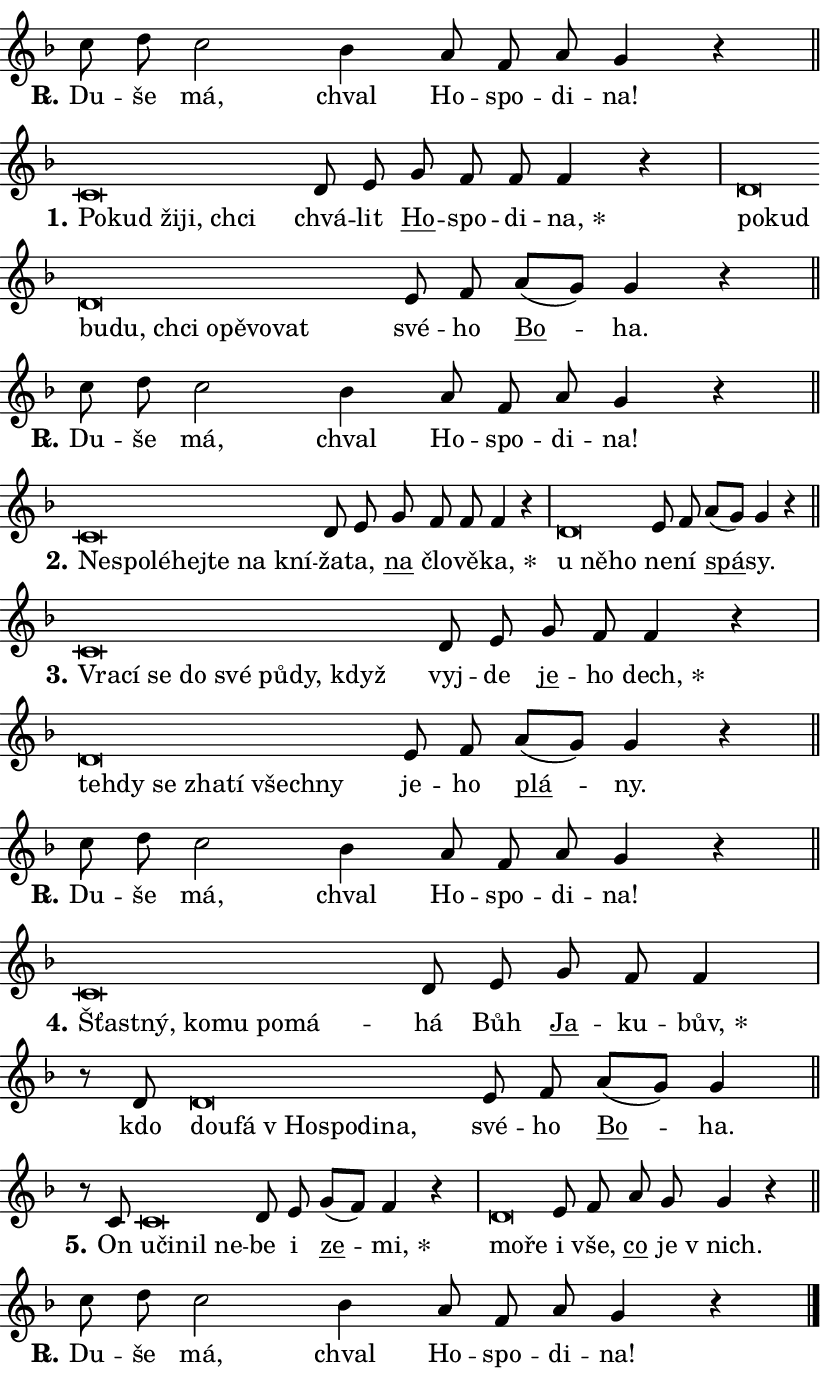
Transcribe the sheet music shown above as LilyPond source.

\version "2.24.0"
\header { tagline = "" }
\paper {
  indent = 0\cm
  top-margin = 0\cm
  right-margin = 0.13\cm % to fit lyric hyphens
  bottom-margin = 0\cm
  left-margin = 0\cm
  paper-width = 14\cm
  page-breaking = #ly:one-page-breaking
  system-system-spacing.basic-distance = #11
  score-system-spacing.basic-distance = #11
  ragged-last = ##f
}


%% Author: Thomas Morley
%% https://lists.gnu.org/archive/html/lilypond-user/2020-05/msg00002.html
#(define (line-position grob)
"Returns position of @var[grob} in current system:
   @code{'start}, if at first time-step
   @code{'end}, if at last time-step
   @code{'middle} otherwise
"
  (let* ((col (ly:item-get-column grob))
         (ln (ly:grob-object col 'left-neighbor))
         (rn (ly:grob-object col 'right-neighbor))
         (col-to-check-left (if (ly:grob? ln) ln col))
         (col-to-check-right (if (ly:grob? rn) rn col))
         (break-dir-left
           (and
             (ly:grob-property col-to-check-left 'non-musical #f)
             (ly:item-break-dir col-to-check-left)))
         (break-dir-right
           (and
             (ly:grob-property col-to-check-right 'non-musical #f)
             (ly:item-break-dir col-to-check-right))))
        (cond ((eqv? 1 break-dir-left) 'start)
              ((eqv? -1 break-dir-right) 'end)
              (else 'middle))))

#(define (tranparent-at-line-position vctor)
  (lambda (grob)
  "Relying on @code{line-position} select the relevant enry from @var{vctor}.
Used to determine transparency,"
    (case (line-position grob)
      ((end) (not (vector-ref vctor 0)))
      ((middle) (not (vector-ref vctor 1)))
      ((start) (not (vector-ref vctor 2))))))

noteHeadBreakVisibility =
#(define-music-function (break-visibility)(vector?)
"Makes @code{NoteHead}s transparent relying on @var{break-visibility}"
#{
  \override NoteHead.transparent =
    #(tranparent-at-line-position break-visibility)
#})

#(define delete-ledgers-for-transparent-note-heads
  (lambda (grob)
    "Reads whether a @code{NoteHead} is transparent.
If so this @code{NoteHead} is removed from @code{'note-heads} from
@var{grob}, which is supposed to be @code{LedgerLineSpanner}.
As a result ledgers are not printed for this @code{NoteHead}"
    (let* ((nhds-array (ly:grob-object grob 'note-heads))
           (nhds-list
             (if (ly:grob-array? nhds-array)
                 (ly:grob-array->list nhds-array)
                 '()))
           ;; Relies on the transparent-property being done before
           ;; Staff.LedgerLineSpanner.after-line-breaking is executed.
           ;; This is fragile ...
           (to-keep
             (remove
               (lambda (nhd)
                 (ly:grob-property nhd 'transparent #f))
               nhds-list)))
      ;; TODO find a better method to iterate over grob-arrays, similiar
      ;; to filter/remove etc for lists
      ;; For now rebuilt from scratch
      (set! (ly:grob-object grob 'note-heads)  '())
      (for-each
        (lambda (nhd)
          (ly:pointer-group-interface::add-grob grob 'note-heads nhd))
        to-keep))))

squashNotes = {
  \override NoteHead.X-extent = #'(-0.2 . 0.2)
  \override NoteHead.Y-extent = #'(-0.75 . 0)
  \override NoteHead.stencil =
    #(lambda (grob)
       (let ((pos (ly:grob-property grob 'staff-position)))
         (begin
           (if (< pos -7) (display "ERROR: Lower brevis then expected\n") (display ""))
           (if (<= pos -6) ly:text-interface::print ly:note-head::print))))
}
unSquashNotes = {
  \revert NoteHead.X-extent
  \revert NoteHead.Y-extent
  \revert NoteHead.stencil
}

hideNotes = \noteHeadBreakVisibility #begin-of-line-visible
unHideNotes = \noteHeadBreakVisibility #all-visible

% work-around for resetting accidentals
% https://lilypond.org/doc/v2.23/Documentation/notation/displaying-rhythms#unmetered-music
cadenzaMeasure = {
  \cadenzaOff
  \partial 1024 s1024
  \cadenzaOn
}

#(define-markup-command (accent layout props text) (markup?)
  "Underline accented syllable"
  (interpret-markup layout props
    #{\markup \override #'(offset . 4.3) \underline { #text }#}))

responsum = \markup \concat {
  "R" \hspace #-1.05 \path #0.1 #'((moveto 0 0.07) (lineto 0.9 0.8)) \hspace #0.05 "."
}

spaceSize = #0.6828661417322834 % exact space size for TeX Gyre Schola

\layout {
  \context {
    \Staff
    \remove "Time_signature_engraver"
    \override LedgerLineSpanner.after-line-breaking = #delete-ledgers-for-transparent-note-heads
  }
  \context {
    \Lyrics {
      \override LyricSpace.minimum-distance = \spaceSize
      \override LyricText.font-name = #"TeX Gyre Schola"
      \override LyricText.font-size = 1
      \override StanzaNumber.font-name = #"TeX Gyre Schola Bold"
      \override StanzaNumber.font-size = 1
    }
  }
  \context {
    \Score 
    \override NoteHead.text =
      #(lambda (grob) 
        (let ((pos (ly:grob-property grob 'staff-position)))
          #{\markup {
            \combine
              \halign #-0.55 \raise #(if (= pos -6) 0 0.5) \override #'(thickness . 2) \draw-line #'(3.2 . 0)
              \musicglyph "noteheads.sM1"
          }#}))
  }
}

% magnetic-lyrics.ily
%
%   written by
%     Jean Abou Samra <jean@abou-samra.fr>
%     Werner Lemberg <wl@gnu.org>
%
%   adapted by
%     Jiri Hon <jiri.hon@gmail.com>
%
% Version 2022-Apr-15

% https://www.mail-archive.com/lilypond-user@gnu.org/msg149350.html

#(define (Left_hyphen_pointer_engraver context)
   "Collect syllable-hyphen-syllable occurrences in lyrics and store
them in properties.  This engraver only looks to the left.  For
example, if the lyrics input is @code{foo -- bar}, it does the
following.

@itemize @bullet
@item
Set the @code{text} property of the @code{LyricHyphen} grob between
@q{foo} and @q{bar} to @code{foo}.

@item
Set the @code{left-hyphen} property of the @code{LyricText} grob with
text @q{foo} to the @code{LyricHyphen} grob between @q{foo} and
@q{bar}.
@end itemize

Use this auxiliary engraver in combination with the
@code{lyric-@/text::@/apply-@/magnetic-@/offset!} hook."
   (let ((hyphen #f)
         (text #f))
     (make-engraver
      (acknowledgers
       ((lyric-syllable-interface engraver grob source-engraver)
        (set! text grob)))
      (end-acknowledgers
       ((lyric-hyphen-interface engraver grob source-engraver)
        ;(when (not (grob::has-interface grob 'lyric-space-interface))
          (set! hyphen grob)));)
      ((stop-translation-timestep engraver)
       (when (and text hyphen)
         (ly:grob-set-object! text 'left-hyphen hyphen))
       (set! text #f)
       (set! hyphen #f)))))

#(define (lyric-text::apply-magnetic-offset! grob)
   "If the space between two syllables is less than the value in
property @code{LyricText@/.details@/.squash-threshold}, move the right
syllable to the left so that it gets concatenated with the left
syllable.

Use this function as a hook for
@code{LyricText@/.after-@/line-@/breaking} if the
@code{Left_@/hyphen_@/pointer_@/engraver} is active."
   (let ((hyphen (ly:grob-object grob 'left-hyphen #f)))
     (when hyphen
       (let ((left-text (ly:spanner-bound hyphen LEFT)))
         (when (grob::has-interface left-text 'lyric-syllable-interface)
           (let* ((common (ly:grob-common-refpoint grob left-text X))
                  (this-x-ext (ly:grob-extent grob common X))
                  (left-x-ext
                   (begin
                     ;; Trigger magnetism for left-text.
                     (ly:grob-property left-text 'after-line-breaking)
                     (ly:grob-extent left-text common X)))
                  ;; `delta` is the gap width between two syllables.
                  (delta (- (interval-start this-x-ext)
                            (interval-end left-x-ext)))
                  (details (ly:grob-property grob 'details))
                  (threshold (assoc-get 'squash-threshold details 0.2)))
             (when (< delta threshold)
               (let* (;; We have to manipulate the input text so that
                      ;; ligatures crossing syllable boundaries are not
                      ;; disabled.  For languages based on the Latin
                      ;; script this is essentially a beautification.
                      ;; However, for non-Western scripts it can be a
                      ;; necessity.
                      (lt (ly:grob-property left-text 'text))
                      (rt (ly:grob-property grob 'text))
                      (is-space (grob::has-interface hyphen 'lyric-space-interface))
                      (space (if is-space " " ""))
                      (extra-delta (if is-space spaceSize 0))
                      ;; Append new syllable.
                      (ltrt-space (if (and (string? lt) (string? rt))
                                (string-append lt space rt)
                                (make-concat-markup (list lt space rt))))
                      ;; Right-align `ltrt` to the right side.
                      (ltrt-space-markup (grob-interpret-markup
                               grob
                               (make-translate-markup
                                (cons (interval-length this-x-ext) 0)
                                (make-right-align-markup ltrt-space)))))
                 (begin
                   ;; Don't print `left-text`.
                   (ly:grob-set-property! left-text 'stencil #f)
                   ;; Set text and stencil (which holds all collected
                   ;; syllables so far) and shift it to the left.
                   (ly:grob-set-property! grob 'text ltrt-space)
                   (ly:grob-set-property! grob 'stencil ltrt-space-markup)
                   (ly:grob-translate-axis! grob (- (- delta extra-delta)) X))))))))))


#(define (lyric-hyphen::displace-bounds-first grob)
   ;; Make very sure this callback isn't triggered too early.
   (let ((left (ly:spanner-bound grob LEFT))
         (right (ly:spanner-bound grob RIGHT)))
     (ly:grob-property left 'after-line-breaking)
     (ly:grob-property right 'after-line-breaking)
     (ly:lyric-hyphen::print grob)))

squashThreshold = #0.4

\layout {
  \context {
    \Lyrics
    \consists #Left_hyphen_pointer_engraver
    \override LyricText.after-line-breaking =
      #lyric-text::apply-magnetic-offset!
    \override LyricHyphen.stencil = #lyric-hyphen::displace-bounds-first
    \override LyricText.details.squash-threshold = \squashThreshold
    \override LyricHyphen.minimum-distance = 0
    \override LyricHyphen.minimum-length = \squashThreshold
  }
}

squashText = \override LyricText.details.squash-threshold = 9999
unSquashText = \override LyricText.details.squash-threshold = \squashThreshold

leftText = \override LyricText.self-alignment-X = #LEFT
unLeftText = \revert LyricText.self-alignment-X

starOffset = #(lambda (grob) 
                (let ((x_offset (ly:self-alignment-interface::aligned-on-x-parent grob)))
                  (if (= x_offset 0) 0 (+ x_offset 1.2))))

star = #(define-music-function (syllable)(string?)
"Append star separator at the end of a syllable"
#{
  \once \override LyricText.X-offset = #starOffset
  \lyricmode { \markup {
    #syllable
    \override #'((font-name . "TeX Gyre Schola Bold")) \hspace #0.2 \lower #0.65 \larger "*"
  } }
#})

starAccent = #(define-music-function (syllable)(string?)
"Append star separator at the end of a syllable and make accent"
#{
  \once \override LyricText.X-offset = #starOffset
  \lyricmode { \markup {
    \accent #syllable
    \override #'((font-name . "TeX Gyre Schola Bold")) \hspace #0.2 \lower #0.65 \larger "*"
  } }
#})

breath = #(define-music-function (syllable)(string?)
"Append breathing indicator at the end of a syllable"
#{
  \lyricmode { \markup { #syllable "+" } }
#})

optionalBreath = #(define-music-function (syllable)(string?)
"Append optional breathing indicator at the end of a syllable"
#{
  \lyricmode { \markup { #syllable "(+)" } }
#})


\score {
    <<
        \new Voice = "melody" { \cadenzaOn \key f \major \relative { c''8 d c2 bes4 a8 f a g4 r \cadenzaMeasure \bar "||" \break } }
        \new Lyrics \lyricsto "melody" { \lyricmode { \set stanza = \responsum
Du -- še má, chval Ho -- spo -- di -- na! } }
    >>
    \layout {}
}

\score {
    <<
        \new Voice = "melody" { \cadenzaOn \key f \major \relative { \squashNotes c'\breve*1/16 \hideNotes \breve*1/16 \bar "" \breve*1/16 \bar "" \breve*1/16 \breve*1/16 \bar "" \unHideNotes \unSquashNotes d8 e \bar "" g f f f4 r \cadenzaMeasure \bar "|" \squashNotes d\breve*1/16 \hideNotes \breve*1/16 \bar "" \breve*1/16 \bar "" \breve*1/16 \bar "" \breve*1/16 \bar "" \breve*1/16 \bar "" \breve*1/16 \bar "" \breve*1/16 \breve*1/16 \bar "" \unHideNotes \unSquashNotes e8 f \bar "" a[( g)] g4 r \cadenzaMeasure \bar "||" \break } }
        \new Lyrics \lyricsto "melody" { \lyricmode { \set stanza = "1."
\leftText Po -- \squashText kud ži -- ji, chci \unLeftText \unSquashText chvá -- lit \markup \accent Ho -- spo -- di -- \star na, \leftText po -- \squashText kud bu -- du, chci o -- pě -- vo -- vat \unLeftText \unSquashText své -- ho \markup \accent Bo -- ha. } }
    >>
    \layout {}
}

\score {
    <<
        \new Voice = "melody" { \cadenzaOn \key f \major \relative { c''8 d c2 bes4 a8 f a g4 r \cadenzaMeasure \bar "||" \break } }
        \new Lyrics \lyricsto "melody" { \lyricmode { \set stanza = \responsum
Du -- še má, chval Ho -- spo -- di -- na! } }
    >>
    \layout {}
}

\score {
    <<
        \new Voice = "melody" { \cadenzaOn \key f \major \relative { \squashNotes c'\breve*1/16 \hideNotes \breve*1/16 \bar "" \breve*1/16 \bar "" \breve*1/16 \bar "" \breve*1/16 \bar "" \breve*1/16 \breve*1/16 \bar "" \unHideNotes \unSquashNotes d8 e \bar "" g f f f4 r \cadenzaMeasure \bar "|" \squashNotes d\breve*1/16 \hideNotes \breve*1/16 \breve*1/16 \bar "" \unHideNotes \unSquashNotes e8 f \bar "" a[( g)] g4 r \cadenzaMeasure \bar "||" \break } }
        \new Lyrics \lyricsto "melody" { \lyricmode { \set stanza = "2."
\leftText Ne -- \squashText spo -- lé -- hej -- te na kní -- \unLeftText \unSquashText ža -- ta, \markup \accent na člo -- vě -- \star ka, \leftText u \squashText ně -- ho \unLeftText \unSquashText ne -- ní \markup \accent spá -- sy. } }
    >>
    \layout {}
}

\score {
    <<
        \new Voice = "melody" { \cadenzaOn \key f \major \relative { \squashNotes c'\breve*1/16 \hideNotes \breve*1/16 \bar "" \breve*1/16 \bar "" \breve*1/16 \bar "" \breve*1/16 \bar "" \breve*1/16 \bar "" \breve*1/16 \breve*1/16 \bar "" \unHideNotes \unSquashNotes d8 e \bar "" g f f4 r \cadenzaMeasure \bar "|" \squashNotes d\breve*1/16 \hideNotes \breve*1/16 \bar "" \breve*1/16 \bar "" \breve*1/16 \bar "" \breve*1/16 \bar "" \breve*1/16 \breve*1/16 \bar "" \unHideNotes \unSquashNotes e8 f \bar "" a[( g)] g4 r \cadenzaMeasure \bar "||" \break } }
        \new Lyrics \lyricsto "melody" { \lyricmode { \set stanza = "3."
\leftText Vra -- \squashText cí se do své pů -- dy, když \unLeftText \unSquashText vyj -- de \markup \accent je -- ho \star dech, \leftText teh -- \squashText dy se zha -- tí všech -- ny \unLeftText \unSquashText je -- ho \markup \accent plá -- ny. } }
    >>
    \layout {}
}

\score {
    <<
        \new Voice = "melody" { \cadenzaOn \key f \major \relative { c''8 d c2 bes4 a8 f a g4 r \cadenzaMeasure \bar "||" \break } }
        \new Lyrics \lyricsto "melody" { \lyricmode { \set stanza = \responsum
Du -- še má, chval Ho -- spo -- di -- na! } }
    >>
    \layout {}
}

\score {
    <<
        \new Voice = "melody" { \cadenzaOn \key f \major \relative { \squashNotes c'\breve*1/16 \hideNotes \breve*1/16 \bar "" \breve*1/16 \bar "" \breve*1/16 \bar "" \breve*1/16 \breve*1/16 \bar "" \unHideNotes \unSquashNotes d8 e \bar "" g f f4 \cadenzaMeasure \bar "|" r8 d8 \squashNotes d\breve*1/16 \hideNotes \breve*1/16 \bar "" \breve*1/16 \bar "" \breve*1/16 \bar "" \breve*1/16 \breve*1/16 \bar "" \unHideNotes \unSquashNotes e8 f \bar "" a[( g)] g4 \cadenzaMeasure \bar "||" \break } }
        \new Lyrics \lyricsto "melody" { \lyricmode { \set stanza = "4."
\leftText Šťast -- \squashText ný, ko -- mu po -- má -- \unLeftText \unSquashText há Bůh \markup \accent Ja -- ku -- \star bův, kdo \leftText dou -- \squashText fá "v Ho" -- spo -- di -- na, \unLeftText \unSquashText své -- ho \markup \accent Bo -- ha. } }
    >>
    \layout {}
}

\score {
    <<
        \new Voice = "melody" { \cadenzaOn \key f \major \relative { r8 c'8 \squashNotes c\breve*1/16 \hideNotes \breve*1/16 \bar "" \breve*1/16 \breve*1/16 \bar "" \unHideNotes \unSquashNotes d8 e \bar "" g[( f)] f4 r \cadenzaMeasure \bar "|" \squashNotes d\breve*1/16 \hideNotes \breve*1/16 \bar "" \unHideNotes \unSquashNotes e8 f \bar "" a g g4 r \cadenzaMeasure \bar "||" \break } }
        \new Lyrics \lyricsto "melody" { \lyricmode { \set stanza = "5."
On \leftText u -- \squashText či -- nil ne -- \unLeftText \unSquashText be i \markup \accent ze -- \star mi, \leftText mo -- \squashText ře \unLeftText \unSquashText i vše, \markup \accent co je "v nich." } }
    >>
    \layout {}
}

\score {
    <<
        \new Voice = "melody" { \cadenzaOn \key f \major \relative { c''8 d c2 bes4 a8 f a g4 r \cadenzaMeasure \bar "||" \break } \bar "|." }
        \new Lyrics \lyricsto "melody" { \lyricmode { \set stanza = \responsum
Du -- še má, chval Ho -- spo -- di -- na! } }
    >>
    \layout {}
}
